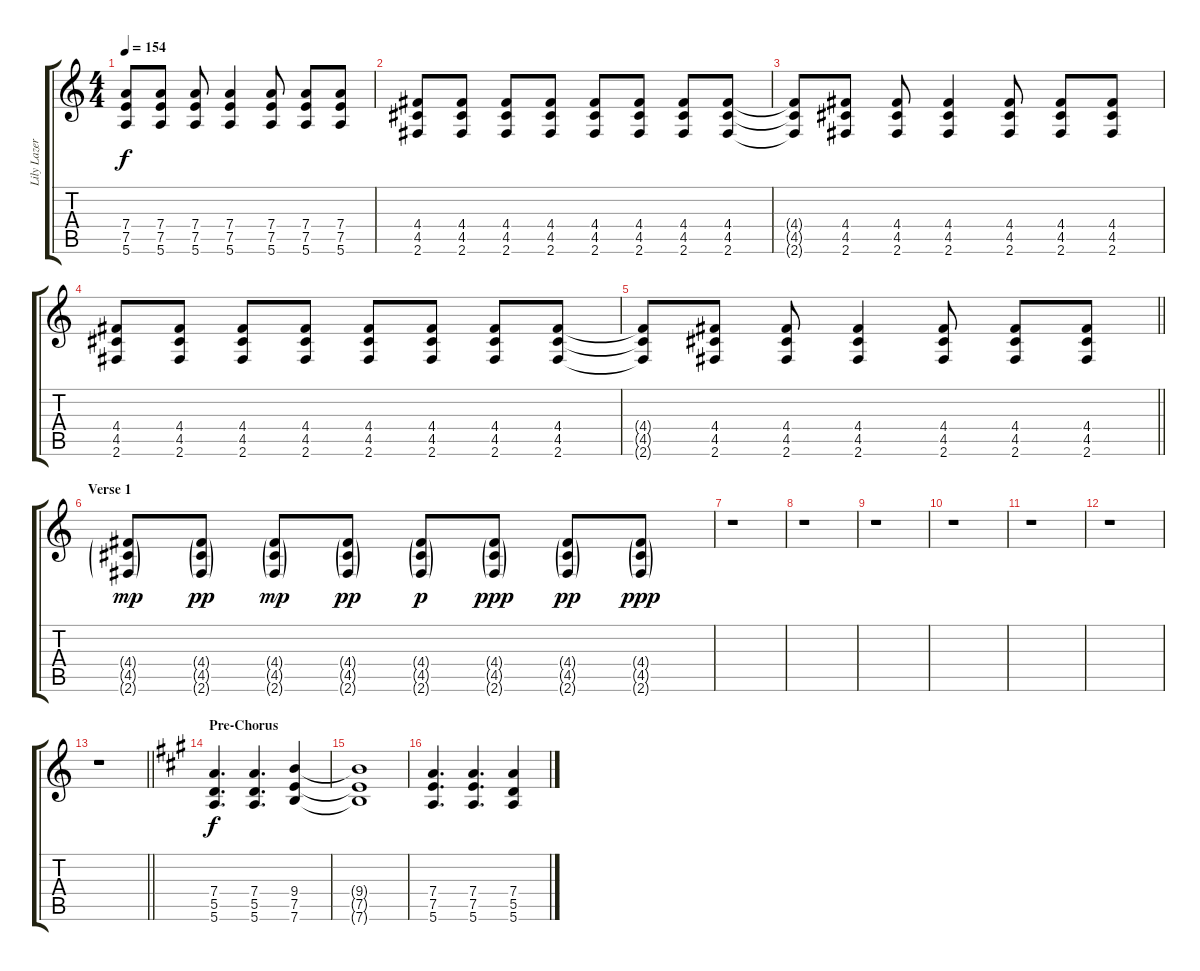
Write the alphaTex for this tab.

\track ("Lily Lazer (Guitar)" "Lily Lazer") {instrument distortionguitar}
\staff {score tabs}
\tuning (E4 B3 G3 D3 A2 E2) {hide}
\ts (4 4)
\tempo 154
\clef g2
\ks c
(7.4{t} 7.5{t} 5.6{t}).8{dy f} (7.4 7.5 5.6).8 (7.4 7.5 5.6).8 (7.4 7.5 5.6).4 (7.4 7.5 5.6).8 (7.4 7.5 5.6).8 (7.4 7.5 5.6).8 |
(4.4 4.5 2.6).8 (4.4 4.5 2.6).8 (4.4 4.5 2.6).8 (4.4 4.5 2.6).8 (4.4 4.5 2.6).8 (4.4 4.5 2.6).8 (4.4 4.5 2.6).8 (4.4 4.5 2.6).8 |
(4.4{t} 4.5{t} 2.6{t}).8 (4.4 4.5 2.6).8 (4.4 4.5 2.6).8 (4.4 4.5 2.6).4 (4.4 4.5 2.6).8 (4.4 4.5 2.6).8 (4.4 4.5 2.6).8 |
(4.4 4.5 2.6).8 (4.4 4.5 2.6).8 (4.4 4.5 2.6).8 (4.4 4.5 2.6).8 (4.4 4.5 2.6).8 (4.4 4.5 2.6).8 (4.4 4.5 2.6).8 (4.4 4.5 2.6).8 |
\barLineRight lightlight
(4.4{t} 4.5{t} 2.6{t}).8 (4.4 4.5 2.6).8 (4.4 4.5 2.6).8 (4.4 4.5 2.6).4 (4.4 4.5 2.6).8 (4.4 4.5 2.6).8 (4.4 4.5 2.6).8 |
\section ("" "Verse 1")
(4.4{g} 4.5{g} 2.6{g}).8{dy mp} (4.4{g} 4.5{g} 2.6{g}).8{dy pp} (4.4{g} 4.5{g} 2.6{g}).8{dy mp} (4.4{g} 4.5{g} 2.6{g}).8{dy pp} (4.4{g} 4.5{g} 2.6{g}).8{dy p} (4.4{g} 4.5{g} 2.6{g}).8{dy ppp} (4.4{g} 4.5{g} 2.6{g}).8{dy pp} (4.4{g} 4.5{g} 2.6{g}).8{dy ppp} |
r.1 |
r.1 |
r.1 |
r.1 |
r.1 |
r.1 |
\barLineRight lightlight
r.1 |
\section ("" "Pre-Chorus")
\ks a
(7.4 5.5 5.6).4{d dy f} (7.4 5.5 5.6).4{d} (9.4 7.5 7.6).4 |
(9.4{t} 7.5{t} 7.6{t}).1 |
(7.4 7.5 5.6).4{d} (7.4 7.5 5.6).4{d} (7.4 5.5 5.6).4
